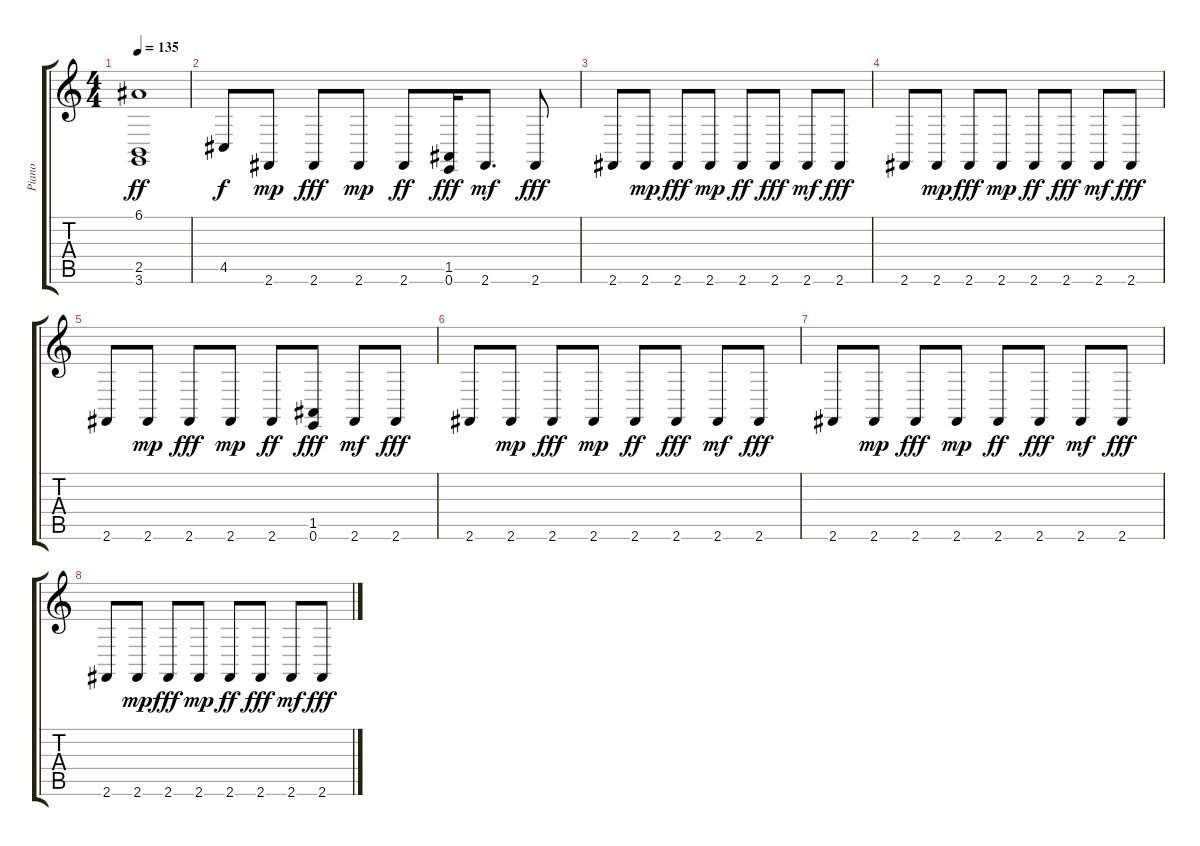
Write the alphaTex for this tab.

\track ("Piano" "Piano") {instrument acousticgrandpiano}
\staff {score tabs}
\tuning (E4 B3 G3 D3 A2 E2) {hide}
\ts (4 4)
\tempo 135
\clef g2
\ks c
(6.1 2.5 3.6).1{dy ff} |
4.5.8{dy f} 2.6.8{dy mp} 2.6.8{dy fff} 2.6.8{dy mp} 2.6.8{dy ff} (1.5 0.6).16{dy fff} 2.6.8{d dy mf} 2.6.8{dy fff} |
2.6.8 2.6.8{dy mp} 2.6.8{dy fff} 2.6.8{dy mp} 2.6.8{dy ff} 2.6.8{dy fff} 2.6.8{dy mf} 2.6.8{dy fff} |
2.6.8 2.6.8{dy mp} 2.6.8{dy fff} 2.6.8{dy mp} 2.6.8{dy ff} 2.6.8{dy fff} 2.6.8{dy mf} 2.6.8{dy fff} |
2.6.8 2.6.8{dy mp} 2.6.8{dy fff} 2.6.8{dy mp} 2.6.8{dy ff} (1.5 0.6).8{dy fff} 2.6.8{dy mf} 2.6.8{dy fff} |
2.6.8 2.6.8{dy mp} 2.6.8{dy fff} 2.6.8{dy mp} 2.6.8{dy ff} 2.6.8{dy fff} 2.6.8{dy mf} 2.6.8{dy fff} |
2.6.8 2.6.8{dy mp} 2.6.8{dy fff} 2.6.8{dy mp} 2.6.8{dy ff} 2.6.8{dy fff} 2.6.8{dy mf} 2.6.8{dy fff} |
2.6.8 2.6.8{dy mp} 2.6.8{dy fff} 2.6.8{dy mp} 2.6.8{dy ff} 2.6.8{dy fff} 2.6.8{dy mf} 2.6.8{dy fff}
